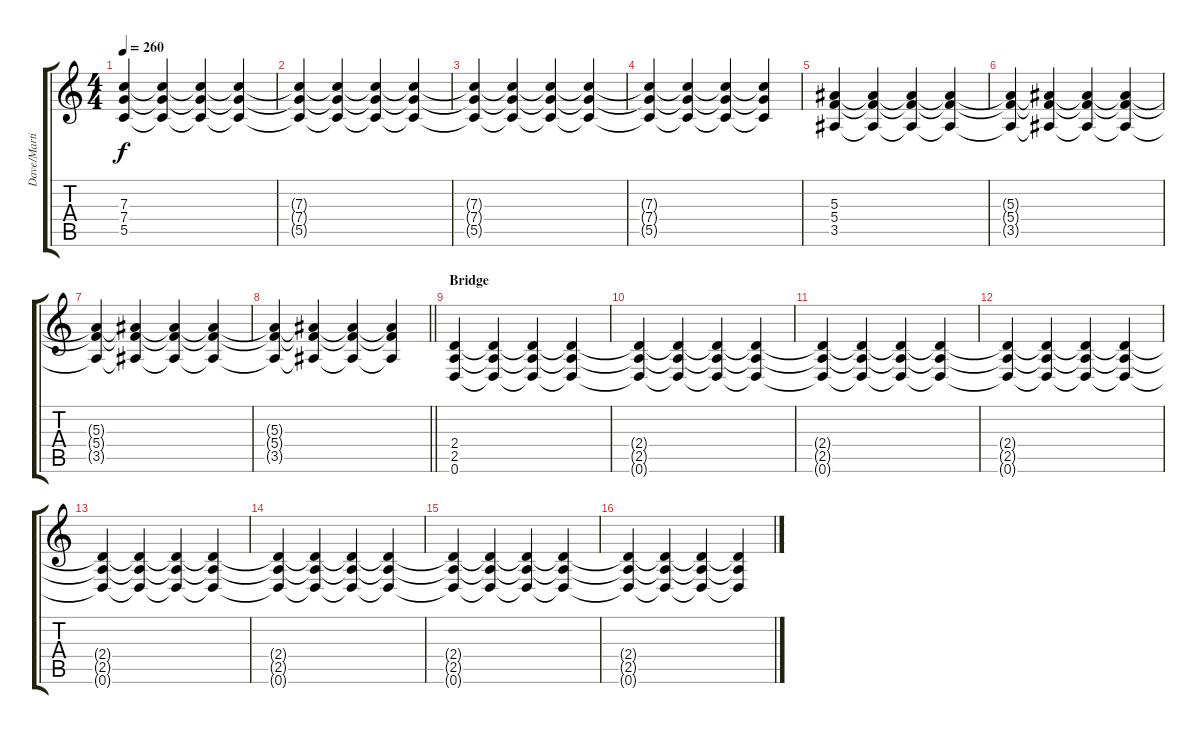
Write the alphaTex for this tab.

\track ("Dave/Martin Rythm guitar" "Dave/Marti") {instrument distortionguitar}
\staff {score tabs}
\tuning (D4 A3 F3 C3 G2 D2) {hide}
\ts (4 4)
\tempo 260
\clef g2
\ks c
(7.3 7.4 5.5).4{dy f} (7.3{t} 7.4{t} 5.5{t}).4 (7.3{t} 7.4{t} 5.5{t}).4 (7.3{t} 7.4{t} 5.5{t}).4 |
(7.3{t} 7.4{t} 5.5{t}).4 (7.3{t} 7.4{t} 5.5{t}).4 (7.3{t} 7.4{t} 5.5{t}).4 (7.3{t} 7.4{t} 5.5{t}).4 |
(7.3{t} 7.4{t} 5.5{t}).4 (7.3{t} 7.4{t} 5.5{t}).4 (7.3{t} 7.4{t} 5.5{t}).4 (7.3{t} 7.4{t} 5.5{t}).4 |
(7.3{t} 7.4{t} 5.5{t}).4 (7.3{t} 7.4{t} 5.5{t}).4 (7.3{t} 7.4{t} 5.5{t}).4 (7.3{t} 7.4{t} 5.5{t}).4 |
(5.3 5.4 3.5).4 (5.3{t} 5.4{t} 3.5{t}).4 (5.3{t} 5.4{t} 3.5{t}).4 (5.3{t} 5.4{t} 3.5{t}).4 |
(5.3{t} 5.4{t} 3.5{t}).4 (5.3{t} 5.4{t} 3.5{t}).4 (5.3{t} 5.4{t} 3.5{t}).4 (5.3{t} 5.4{t} 3.5{t}).4 |
(5.3{t} 5.4{t} 3.5{t}).4 (5.3{t} 5.4{t} 3.5{t}).4 (5.3{t} 5.4{t} 3.5{t}).4 (5.3{t} 5.4{t} 3.5{t}).4 |
\barLineRight lightlight
(5.3{t} 5.4{t} 3.5{t}).4 (5.3{t} 5.4{t} 3.5{t}).4 (5.3{t} 5.4{t} 3.5{t}).4 (5.3{t} 5.4{t} 3.5{t}).4 |
\section ("" "Bridge")
(2.4 2.5 0.6).4 (2.4{t} 2.5{t} 0.6{t}).4 (2.4{t} 2.5{t} 0.6{t}).4 (2.4{t} 2.5{t} 0.6{t}).4 |
(2.4{t} 2.5{t} 0.6{t}).4 (2.4{t} 2.5{t} 0.6{t}).4 (2.4{t} 2.5{t} 0.6{t}).4 (2.4{t} 2.5{t} 0.6{t}).4 |
(2.4{t} 2.5{t} 0.6{t}).4 (2.4{t} 2.5{t} 0.6{t}).4 (2.4{t} 2.5{t} 0.6{t}).4 (2.4{t} 2.5{t} 0.6{t}).4 |
(2.4{t} 2.5{t} 0.6{t}).4 (2.4{t} 2.5{t} 0.6{t}).4 (2.4{t} 2.5{t} 0.6{t}).4 (2.4{t} 2.5{t} 0.6{t}).4 |
(2.4{t} 2.5{t} 0.6{t}).4 (2.4{t} 2.5{t} 0.6{t}).4 (2.4{t} 2.5{t} 0.6{t}).4 (2.4{t} 2.5{t} 0.6{t}).4 |
(2.4{t} 2.5{t} 0.6{t}).4 (2.4{t} 2.5{t} 0.6{t}).4 (2.4{t} 2.5{t} 0.6{t}).4 (2.4{t} 2.5{t} 0.6{t}).4 |
(2.4{t} 2.5{t} 0.6{t}).4 (2.4{t} 2.5{t} 0.6{t}).4 (2.4{t} 2.5{t} 0.6{t}).4 (2.4{t} 2.5{t} 0.6{t}).4 |
(2.4{t} 2.5{t} 0.6{t}).4 (2.4{t} 2.5{t} 0.6{t}).4 (2.4{t} 2.5{t} 0.6{t}).4 (2.4{t} 2.5{t} 0.6{t}).4
